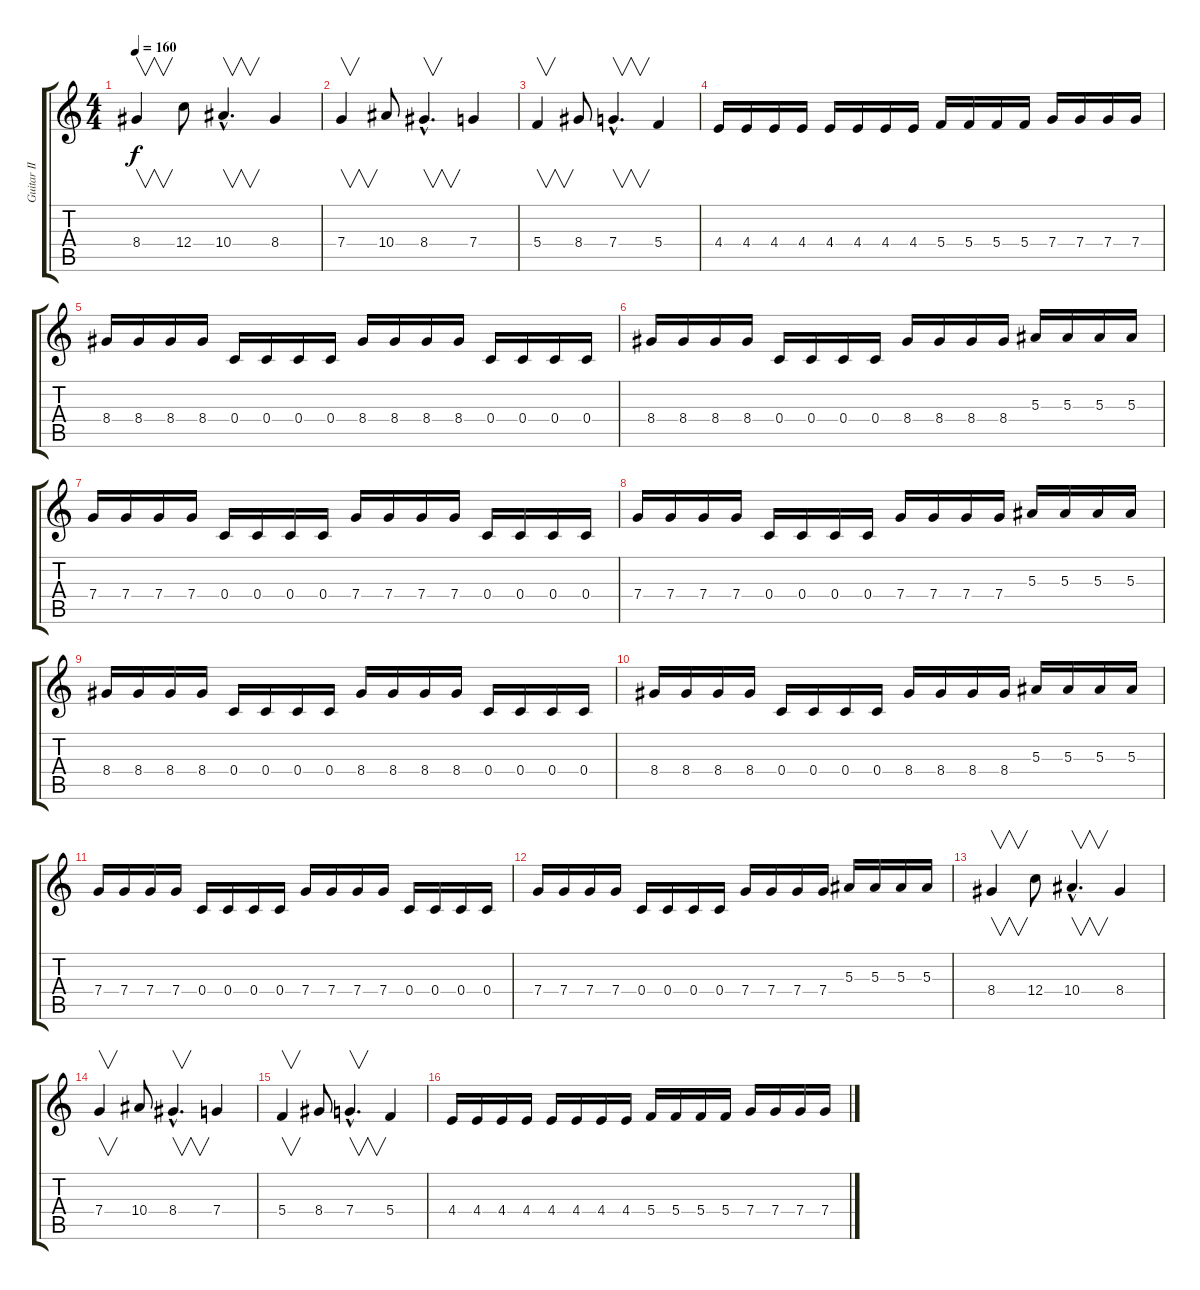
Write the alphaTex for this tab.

\track ("Guitar II" "Guitar II") {instrument distortionguitar}
\staff {score tabs}
\tuning (D4 A3 F3 C3 G2 D2) {hide}
\ts (4 4)
\tempo 160
\clef g2
\ks c
8.4.4{v dy f} 12.4.8 10.4{hac}.4{v d} 8.4.4 |
7.4.4{v} 10.4.8 8.4{hac}.4{v d} 7.4.4 |
5.4.4{v} 8.4.8 7.4{hac}.4{v d} 5.4.4 |
4.4.16 4.4.16 4.4.16 4.4.16 4.4.16 4.4.16 4.4.16 4.4.16 5.4.16 5.4.16 5.4.16 5.4.16 7.4.16 7.4.16 7.4.16 7.4.16 |
8.4.16 8.4.16 8.4.16 8.4.16 0.4.16 0.4.16 0.4.16 0.4.16 8.4.16 8.4.16 8.4.16 8.4.16 0.4.16 0.4.16 0.4.16 0.4.16 |
8.4.16 8.4.16 8.4.16 8.4.16 0.4.16 0.4.16 0.4.16 0.4.16 8.4.16 8.4.16 8.4.16 8.4.16 5.3.16 5.3.16 5.3.16 5.3.16 |
7.4.16 7.4.16 7.4.16 7.4.16 0.4.16 0.4.16 0.4.16 0.4.16 7.4.16 7.4.16 7.4.16 7.4.16 0.4.16 0.4.16 0.4.16 0.4.16 |
7.4.16 7.4.16 7.4.16 7.4.16 0.4.16 0.4.16 0.4.16 0.4.16 7.4.16 7.4.16 7.4.16 7.4.16 5.3.16 5.3.16 5.3.16 5.3.16 |
8.4.16 8.4.16 8.4.16 8.4.16 0.4.16 0.4.16 0.4.16 0.4.16 8.4.16 8.4.16 8.4.16 8.4.16 0.4.16 0.4.16 0.4.16 0.4.16 |
8.4.16 8.4.16 8.4.16 8.4.16 0.4.16 0.4.16 0.4.16 0.4.16 8.4.16 8.4.16 8.4.16 8.4.16 5.3.16 5.3.16 5.3.16 5.3.16 |
7.4.16 7.4.16 7.4.16 7.4.16 0.4.16 0.4.16 0.4.16 0.4.16 7.4.16 7.4.16 7.4.16 7.4.16 0.4.16 0.4.16 0.4.16 0.4.16 |
7.4.16 7.4.16 7.4.16 7.4.16 0.4.16 0.4.16 0.4.16 0.4.16 7.4.16 7.4.16 7.4.16 7.4.16 5.3.16 5.3.16 5.3.16 5.3.16 |
8.4.4{v} 12.4.8 10.4{hac}.4{v d} 8.4.4 |
7.4.4{v} 10.4.8 8.4{hac}.4{v d} 7.4.4 |
5.4.4{v} 8.4.8 7.4{hac}.4{v d} 5.4.4 |
4.4.16 4.4.16 4.4.16 4.4.16 4.4.16 4.4.16 4.4.16 4.4.16 5.4.16 5.4.16 5.4.16 5.4.16 7.4.16 7.4.16 7.4.16 7.4.16
